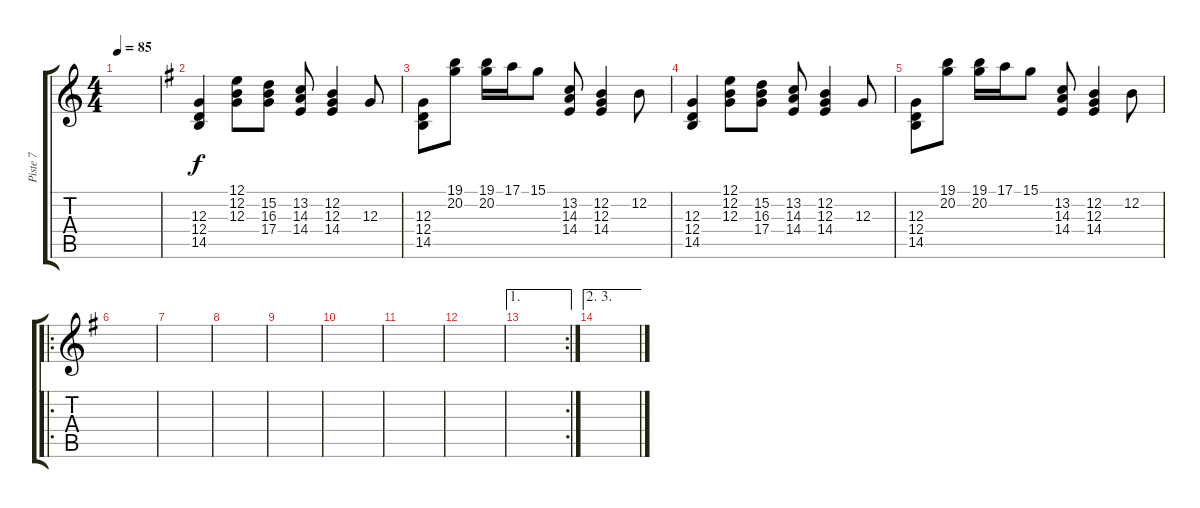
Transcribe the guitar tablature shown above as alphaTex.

\track ("Piste 7" "Piste 7") {instrument electricpiano2}
\staff {score tabs}
\tuning (E4 B3 G3 D3 A2 E2) {hide}
\ts (4 4)
\tempo 85
\clef g2
\ks c
|
\ks g
(12.3 12.4 14.5).4 (12.1 12.2 12.3).8 (15.2 16.3 17.4).8 (13.2 14.3 14.4).8 (12.2 12.3 14.4).4 12.3.8 |
(12.3 12.4 14.5).8 (19.1 20.2).8 (19.1 20.2).16 17.1.16 15.1.8 (13.2 14.3 14.4).8 (12.2 12.3 14.4).4 12.2.8 |
(12.3 12.4 14.5).4 (12.1 12.2 12.3).8 (15.2 16.3 17.4).8 (13.2 14.3 14.4).8 (12.2 12.3 14.4).4 12.3.8 |
(12.3 12.4 14.5).8 (19.1 20.2).8 (19.1 20.2).16 17.1.16 15.1.8 (13.2 14.3 14.4).8 (12.2 12.3 14.4).4 12.2.8 |
\ro
|
|
|
|
|
|
|
\ae 1
\rc 2
|
\ae (2 3)
